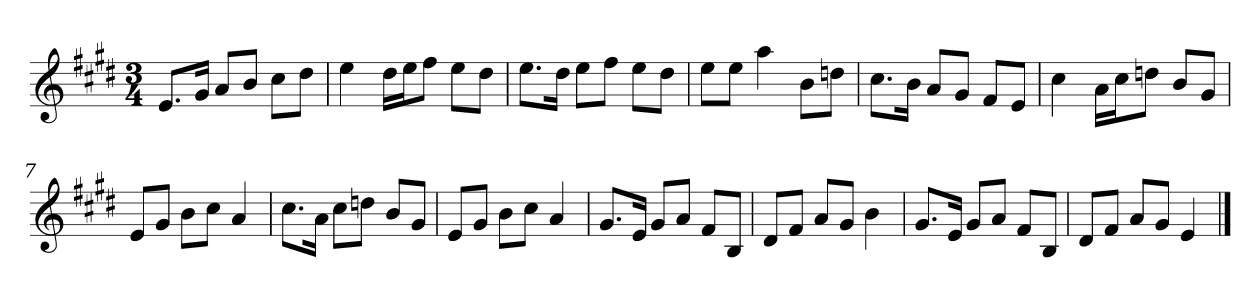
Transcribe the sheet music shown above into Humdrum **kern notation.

**kern
*part1
*staff1
*clefG2
*k[f#c#g#d#]
*M3/4
=
8.e/L
16g#/Jk
8a/L
8b/J
8cc#\L
8dd#\J
=2
4ee
16dd#\LL
16ee\J
8ff#\J
8ee\L
8dd#\J
=3
8.ee\L
16dd#\Jk
8ee\L
8ff#\J
8ee\L
8dd#\J
=4
8ee\L
8ee\J
4aa
8b\L
8ddn\J
=5y
8.cc#\L
16b\Jk
8a/L
8g#/J
8f#/L
8e/J
=6
4cc#
16a\LL
16cc#\J
8ddn\J
8b/L
8g#/J
=7
8e/L
8g#/J
8b\L
8cc#\J
4a
=8
8.cc#\L
16a\Jk
8cc#\L
8ddn\J
8b/L
8g#/J
=9y
8e/L
8g#/J
8b\L
8cc#\J
4a
=10
8.g#/L
16e/Jk
8g#/L
8a/J
8f#/L
8B/J
=11y
8d#/L
8f#/J
8a/L
8g#/J
4b
=12
8.g#/L
16e/Jk
8g#/L
8a/J
8f#/L
8B/J
=13
8d#/L
8f#/J
8a/L
8g#/J
4e
==
*-
